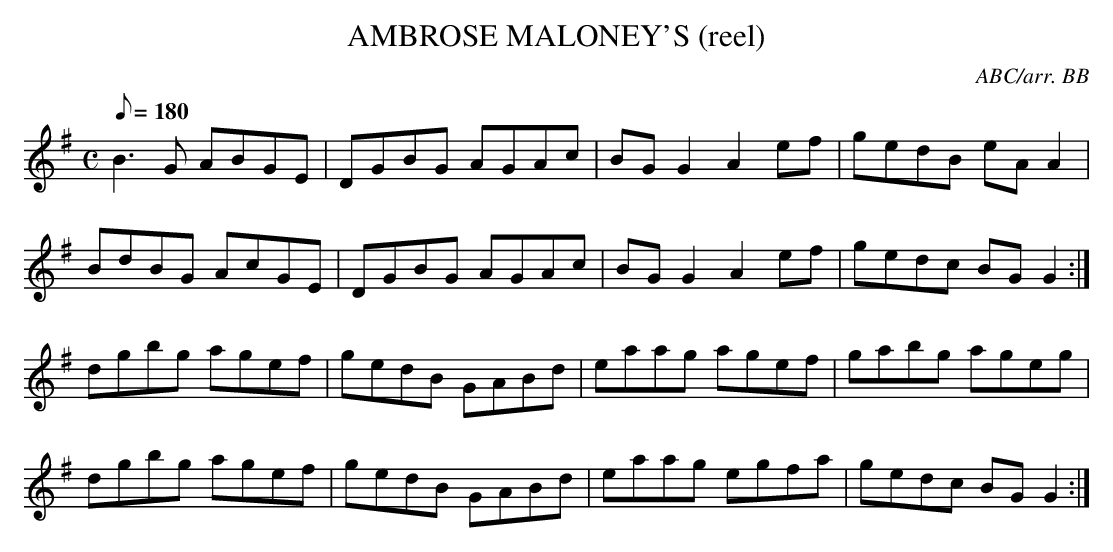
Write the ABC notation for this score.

X:1
T:AMBROSE MALONEY'S (reel)
C:ABC/arr. BB
L:1/8
M:C
Q:180
K:G
B3G ABGE|DGBG AGAc|BGG2 A2ef|gedB eAA2|
BdBG AcGE|DGBG AGAc|BGG2 A2ef|gedc BGG2 :|
dgbg agef|gedB GABd|eaag agef|gabg ageg|
dgbg agef|gedB GABd|eaag egfa|gedc BGG2 :|
